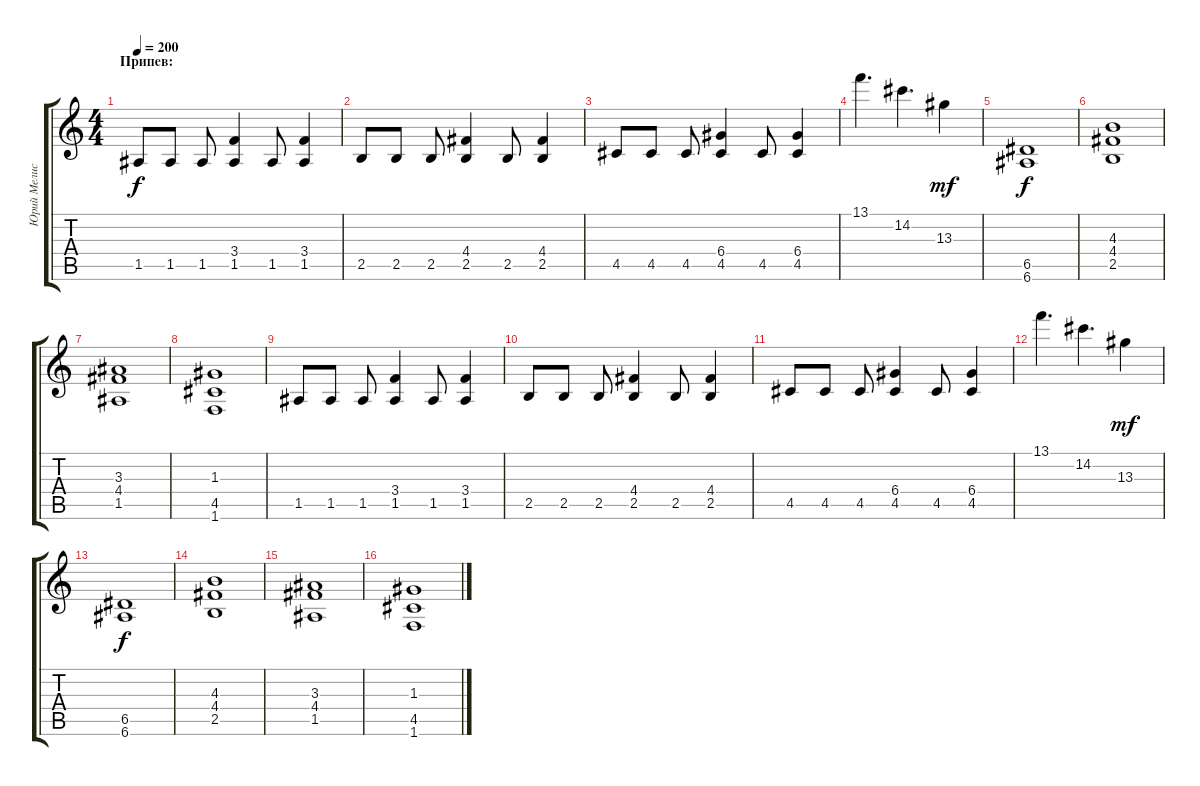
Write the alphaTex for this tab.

\track ("Юрий Мелисов" "Юрий Мелис") {instrument overdrivenguitar}
\staff {score tabs}
\tuning (E4 B3 G3 D3 A2 E2) {hide}
\ts (4 4)
\section ("" "Припев:")
\tempo 200
\clef g2
\ks c
1.5.8{dy f} 1.5.8 1.5.8 (3.4 1.5).4 1.5.8 (3.4 1.5).4 |
2.5.8 2.5.8 2.5.8 (4.4 2.5).4 2.5.8 (4.4 2.5).4 |
4.5.8 4.5.8 4.5.8 (6.4 4.5).4 4.5.8 (6.4 4.5).4 |
13.1.4{d volume 16} 14.2.4{d} 13.3.4{dy mf} |
(6.5 6.6).1{dy f volume 13} |
(4.3 4.4 2.5).1 |
(3.3 4.4 1.5).1 |
(1.3 4.5 1.6).1 |
1.5.8 1.5.8 1.5.8 (3.4 1.5).4 1.5.8 (3.4 1.5).4 |
2.5.8 2.5.8 2.5.8 (4.4 2.5).4 2.5.8 (4.4 2.5).4 |
4.5.8 4.5.8 4.5.8 (6.4 4.5).4 4.5.8 (6.4 4.5).4 |
13.1.4{d volume 16} 14.2.4{d} 13.3.4{dy mf} |
(6.5 6.6).1{dy f volume 13} |
(4.3 4.4 2.5).1 |
(3.3 4.4 1.5).1 |
(1.3 4.5 1.6).1
